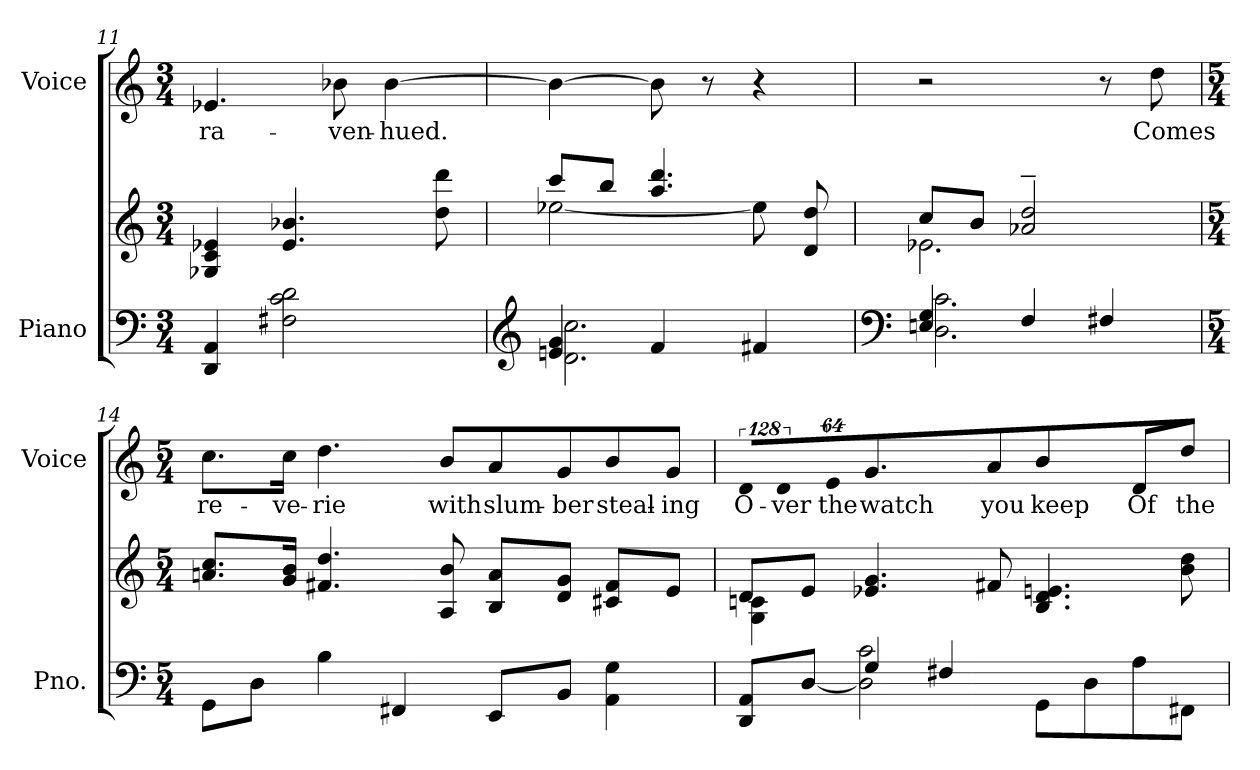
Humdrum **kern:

**kern	**kern	**kern	**text
*part2	*part2	*part1	*part1
*staff3	*staff2	*staff1	*staff1
*I"Piano	*	*I"Voice	*
*I'Pno.	*	*I'Voice	*
*clefF4	*clefG2	*clefG2	*
*k[]	*k[]	*k[]	*
*M3/4	*M3/4	*M3/4	*
=11	=11	=11	=11
!	!	!	!LO:LY:b:color=#000000
4DDi/ 4AAi	4G-Xi/ 4ci 4e-Xi	4.e-Xi/	ra-
2F#Xi\ 2ci 2di	4.e-i/ 4.b-Xi	.	.
!	!	!	!LO:LY:b:color=#000000
.	.	8b-Xi\	-ven-
!	!	!	!LO:LY:b:color=#000000
.	.	[>4b-i\	-hued.
.	8ddi\ 8dddi	.	.
!!LO:LB:g=z
=12	=12	=12	=12
*clefG2	*	*	*
*^	*^	*	*
4eni/ 4gi	2.di\ 2.cci	8ccci/L	[<2ee-Xi\	4b-i\_>	.
.	.	8bbi/J	.	.	.
4fi/	.	4.aai/ 4.dddi	.	8b-i\]	.
.	.	.	.	8r	.
4f#Xi/	.	.	8ee-i\]	4r	.
.	.	8di/ 8ddi	8ryy	.	.
=13	=13	=13	=13	=13	=13
*clefF4	*	*	*	*	*
4Eni/ 4Gi	2.Di\ 2.ci	8cci/L	2.e-Xi\	2r	.
.	.	8bi/J	.	.	.
4Fi/	.	2a-Xi/~ 2ddi~	.	.	.
4F#Xi/	.	.	.	8r	.
!	!	!	!	!	!LO:LY:b:color=#000000
.	.	.	.	8ddi\	Comes
*v	*v	*	*	*	*
*	*v	*v	*	*
=14	=14	=14	=14
*M5/4	*M5/4	*M5/4	*
!	!	!	!LO:LY:b:color=#000000
8GGi\L	8.ani/ 8.cciL	8.cci\L	re-
8Di\J	.	.	.
!	!	!	!LO:LY:b:color=#000000
.	16gi/ 16biJk	16cci\Jk	-ve-
!	!	!	!LO:LY:b:color=#000000
4Bi\	4.f#Xi/ 4.ddi	4.ddi\	-rie
4FF#Xi/	.	.	.
!	!	!	!LO:LY:b:color=#000000
.	8Ai/ 8bi	8bi/L	with
!	!	!	!LO:LY:b:color=#000000
8EEi/L	8Bi/ 8aiL	8ai/	slum-
!	!	!	!LO:LY:b:color=#000000
8BBi/J	8di/ 8giJ	8gi/	-ber
!	!	!	!LO:LY:b:color=#000000
4AAi\ 4Gi	8c#Xi/ 8f#iL	8bi/	steal-
!	!	!	!LO:LY:b:color=#000000
.	8ei/J	8gi/J	-ing
!!LO:LB:g=z
=15	=15	=15	=15
*^	*^	*	*
!	!	!	!	!LO:N:vis=8	!
!	!	!	!	!	!LO:LY:b:color=#000000
8DDi/ 8AAiL	4ryy	8di/L	4Gi\ 4cni	1024%85di/L	O-
!	!	!	!	!LO:N:vis=8	!
!	!	!	!	!	!LO:LY:b:color=#000000
.	.	.	.	1024%85di/	-ver
[<8Di/J	.	8ei/J	.	.	.
!	!	!	!	!LO:N:vis=8	!
!	!	!	!	!	!LO:LY:b:color=#000000
.	.	.	.	512%43ei/J	the
!	!	!	!	!	!LO:LY:b:color=#000000
4Gi/	2Di\] 2ci	4.e-Xi/ 4.gi	1ryy	4.gi/	watch
4F#Xi/	.	.	.	.	.
!	!	!	!	!	!LO:LY:b:color=#000000
.	.	8f#Xi/	.	8ai/	you
!	!	!	!	!	!LO:LY:b:color=#000000
8GGi\L	2ryy	4.Bi/ 4.di 4.eni	.	4bi\	keep
8Di\	.	.	.	.	.
!	!	!	!	!	!LO:LY:b:color=#000000
8Ai\	.	.	.	8di/L	Of
!	!	!	!	!	!LO:LY:b:color=#000000
8FF#Xi\J	.	8bi\ 8ddi	.	8ddi/J	the
*v	*v	*	*	*	*
*	*v	*v	*	*
=	=	=	=
*-	*-	*-	*-
